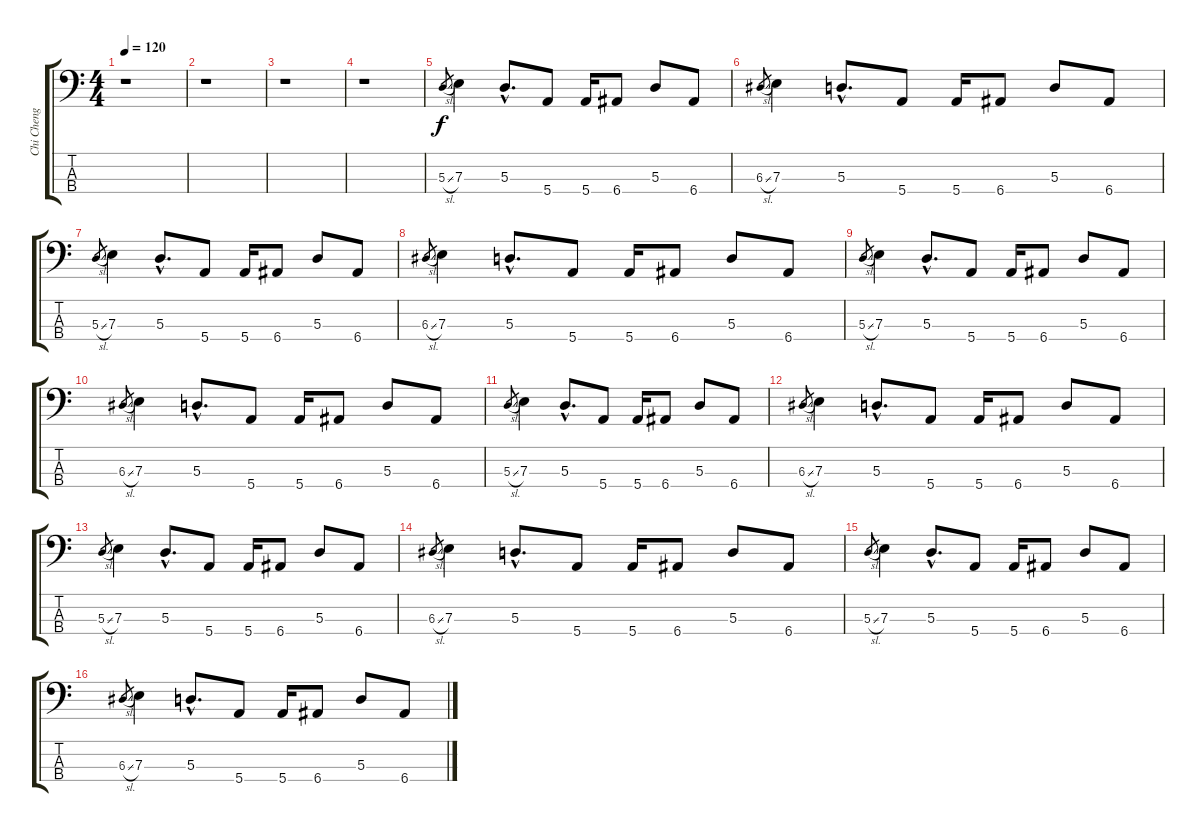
\track ("Chi Cheng" "Chi Cheng") {instrument acousticbass}
\staff {score tabs}
\tuning (G2 D2 A1 E1) {hide}
\ts (4 4)
\tempo 120
\clef f4
\ks c
r.1{dy f instrument acousticbass} |
r.1 |
r.1 |
r.1 |
5.3{sl}.8{gr} 7.3.4 5.3{hac}.8{d} 5.4.8 5.4.16 6.4.8 5.3.8 6.4.8 |
6.3{sl}.8{gr} 7.3.4 5.3{hac}.8{d} 5.4.8 5.4.16 6.4.8 5.3.8 6.4.8 |
5.3{sl}.8{gr} 7.3.4 5.3{hac}.8{d} 5.4.8 5.4.16 6.4.8 5.3.8 6.4.8 |
6.3{sl}.8{gr} 7.3.4 5.3{hac}.8{d} 5.4.8 5.4.16 6.4.8 5.3.8 6.4.8 |
5.3{sl}.8{gr} 7.3.4 5.3{hac}.8{d} 5.4.8 5.4.16 6.4.8 5.3.8 6.4.8 |
6.3{sl}.8{gr} 7.3.4 5.3{hac}.8{d} 5.4.8 5.4.16 6.4.8 5.3.8 6.4.8 |
5.3{sl}.8{gr} 7.3.4 5.3{hac}.8{d} 5.4.8 5.4.16 6.4.8 5.3.8 6.4.8 |
6.3{sl}.8{gr} 7.3.4 5.3{hac}.8{d} 5.4.8 5.4.16 6.4.8 5.3.8 6.4.8 |
5.3{sl}.8{gr} 7.3.4 5.3{hac}.8{d} 5.4.8 5.4.16 6.4.8 5.3.8 6.4.8 |
6.3{sl}.8{gr} 7.3.4 5.3{hac}.8{d} 5.4.8 5.4.16 6.4.8 5.3.8 6.4.8 |
5.3{sl}.8{gr} 7.3.4 5.3{hac}.8{d} 5.4.8 5.4.16 6.4.8 5.3.8 6.4.8 |
6.3{sl}.8{gr} 7.3.4 5.3{hac}.8{d} 5.4.8 5.4.16 6.4.8 5.3.8 6.4.8
